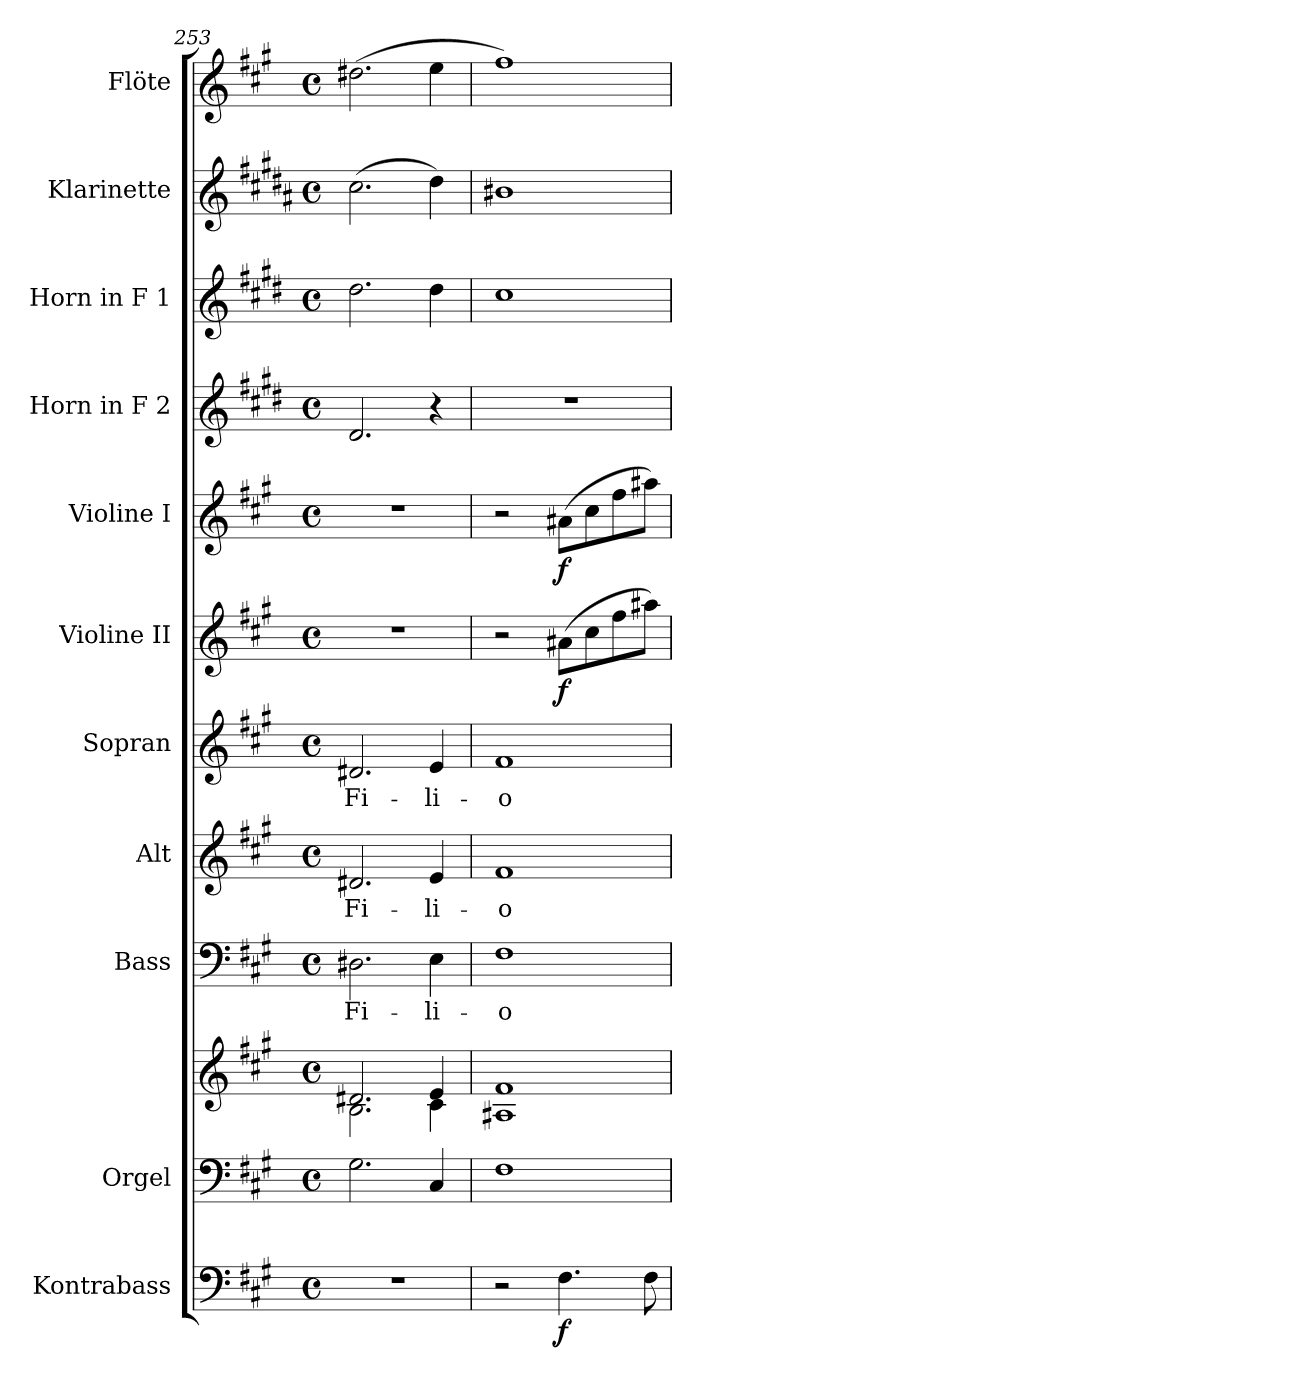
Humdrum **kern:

**kern	**dynam	**kern	**kern	**kern	**text	**kern	**text	**kern	**text	**kern	**dynam	**kern	**dynam	**kern	**kern	**kern	**kern
*part11	*part11	*part10	*part10	*part9	*part9	*part8	*part8	*part7	*part7	*part6	*part6	*part5	*part5	*part4	*part3	*part2	*part1
*staff12	*staff12	*staff11	*staff10	*staff9	*staff9	*staff8	*staff8	*staff7	*staff7	*staff6	*staff6	*staff5	*staff5	*staff4	*staff3	*staff2	*staff1
*I"Kontrabass	*	*I"Orgel	*	*I"Bass	*	*I"Alt	*	*I"Sopran	*	*I"Violine II	*	*I"Violine I	*	*I"Horn in F 2	*I"Horn in F 1	*I"Klarinette	*I"Flöte
*I'Kb.	*	*I'Org.	*	*I'B.	*	*I'A.	*	*I'S.	*	*I'Vl. II	*	*I'Vl. I	*	*	*	*I'Kl.	*I'Fl.
*clefF4	*	*clefF4	*clefG2	*clefF4	*	*clefG2	*	*clefG2	*	*clefG2	*	*clefG2	*	*clefG2	*clefG2	*clefG2	*clefG2
*ITrd7c12	*	*	*	*	*	*	*	*	*	*	*	*	*	*ITrd4c7	*ITrd4c7	*ITrd1c2	*
*k[f#c#g#]	*	*k[f#c#g#]	*k[f#c#g#]	*k[f#c#g#]	*	*k[f#c#g#]	*	*k[f#c#g#]	*	*k[f#c#g#]	*	*k[f#c#g#]	*	*k[f#c#g#]	*k[f#c#g#]	*k[f#c#g#]	*k[f#c#g#]
*A:	*	*A:	*A:	*A:	*	*A:	*	*A:	*	*A:	*	*A:	*	*A:	*A:	*A:	*A:
*M4/4	*	*M4/4	*M4/4	*M4/4	*	*M4/4	*	*M4/4	*	*M4/4	*	*M4/4	*	*M4/4	*M4/4	*M4/4	*M4/4
*met(c)	*	*met(c)	*met(c)	*met(c)	*	*met(c)	*	*met(c)	*	*met(c)	*	*met(c)	*	*met(c)	*met(c)	*met(c)	*met(c)
=253	=253	=253	=253	=253	=253	=253	=253	=253	=253	=253	=253	=253	=253	=253	=253	=253	=253
*	*	*	*^	*	*	*	*	*	*	*	*	*	*	*	*	*	*
!	!	!	!	!	!	!LO:LY:b	!	!LO:LY:b	!	!LO:LY:b	!	!	!	!	!	!	!	!
1r	.	2.G#\	2.d#X/	2.B\	2.D#X\	Fi-	2.d#X/	Fi-	2.d#X/	Fi-	1r	.	1r	.	2.G#/	2.g#\	(>2.b\	(>2.dd#X\
!	!	!	!	!	!	!LO:LY:b	!	!LO:LY:b	!	!LO:LY:b	!	!	!	!	!	!	!	!
.	.	4C#/	4e/	4c#\	4E\	-li-	4e/	-li-	4e/	-li-	.	.	.	.	4r	4g#\	4cc#\)	4ee\
=254	=254	=254	=254	=254	=254	=254	=254	=254	=254	=254	=254	=254	=254	=254	=254	=254	=254	=254
!	!	!	!	!	!	!LO:LY:b	!	!LO:LY:b	!	!LO:LY:b	!	!	!	!	!	!	!	!
2r	.	1F#	1f#	1A#X	1F#	-o	1f#	-o	1f#	-o	2r	.	2r	.	1r	1f#	1a#X	1ff#)
!	!LO:DY:b	!	!	!	!	!	!	!	!	!	!	!LO:DY:b	!	!LO:DY:b	!	!	!	!
4.FF#\	f	.	.	.	.	.	.	.	.	.	(>8a#X\L	f	(>8a#X\L	f	.	.	.	.
.	.	.	.	.	.	.	.	.	.	.	8cc#\	.	8cc#\	.	.	.	.	.
.	.	.	.	.	.	.	.	.	.	.	8ff#\	.	8ff#\	.	.	.	.	.
8FF#\	.	.	.	.	.	.	.	.	.	.	8aa#X\J)	.	8aa#X\J)	.	.	.	.	.
*	*	*	*v	*v	*	*	*	*	*	*	*	*	*	*	*	*	*	*
=	=	=	=	=	=	=	=	=	=	=	=	=	=	=	=	=	=
*-	*-	*-	*-	*-	*-	*-	*-	*-	*-	*-	*-	*-	*-	*-	*-	*-	*-
